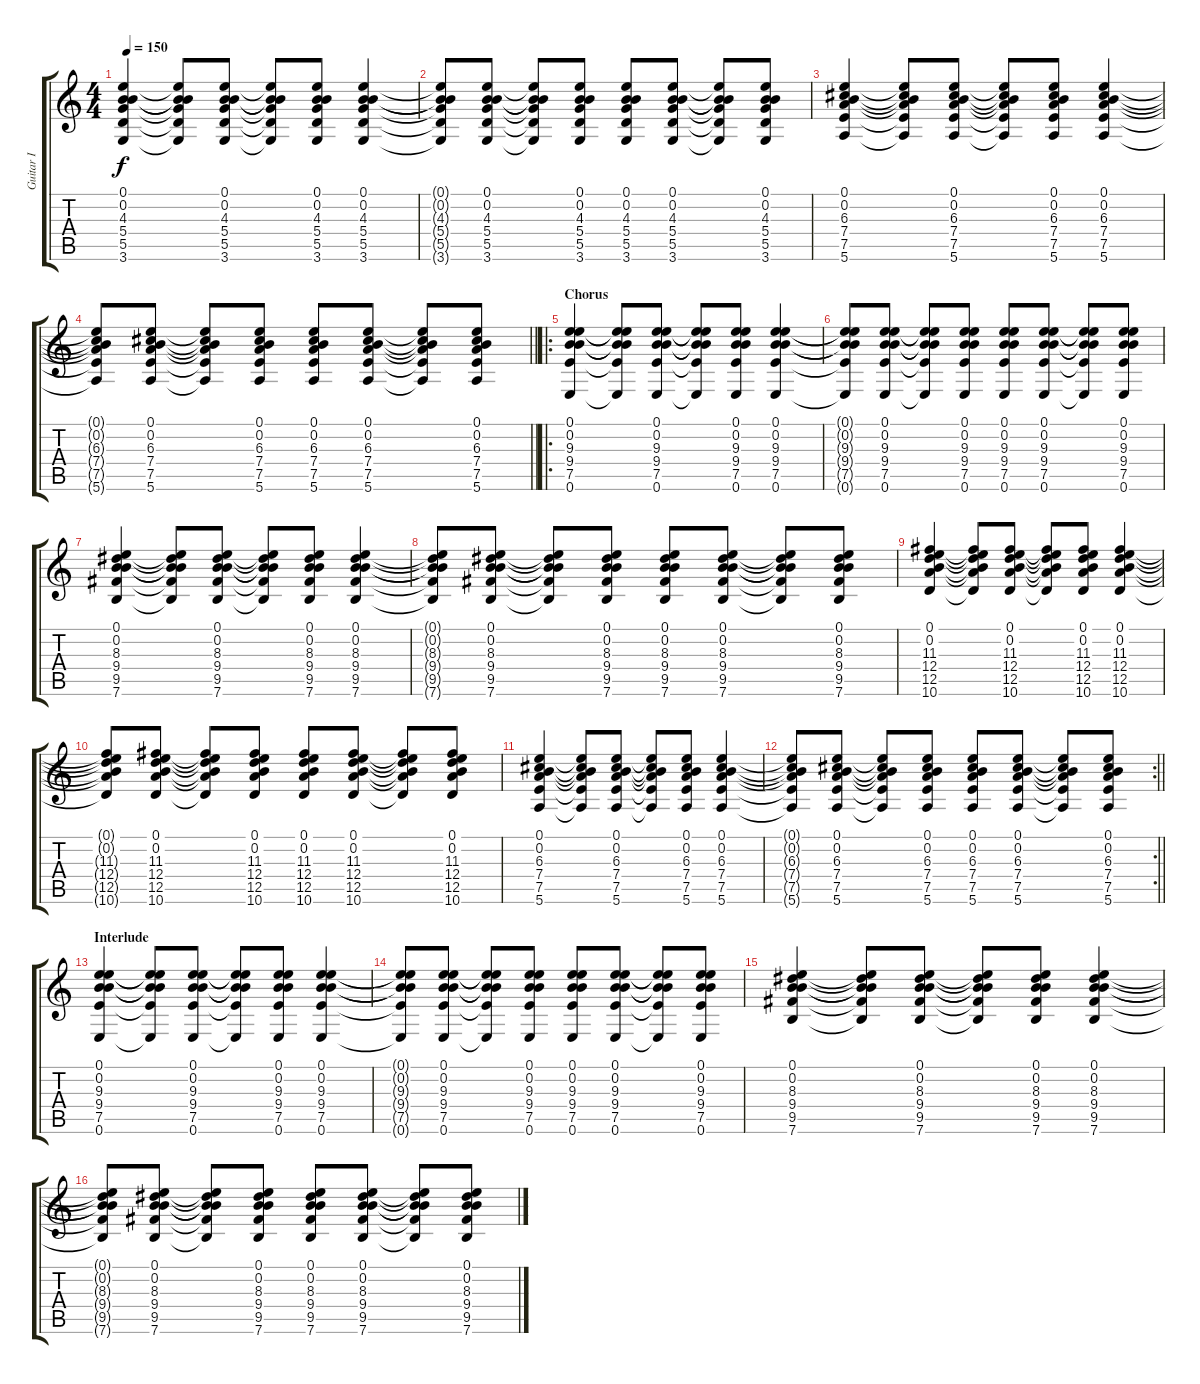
\track ("Guitar I" "Guitar I") {instrument acousticguitarsteel}
\staff {score tabs}
\tuning (E4 B3 G3 D3 A2 E2) {hide}
\ts (4 4)
\tempo 150
\clef g2
\ks c
(0.1 0.2 4.3 5.4 5.5 3.6).4{dy f} (0.1{t} 0.2{t} 4.3{t} 5.4{t} 5.5{t} 3.6{t}).8 (0.1 0.2 4.3 5.4 5.5 3.6).8 (0.1{t} 0.2{t} 4.3{t} 5.4{t} 5.5{t} 3.6{t}).8 (0.1 0.2 4.3 5.4 5.5 3.6).8 (0.1 0.2 4.3 5.4 5.5 3.6).4 |
(0.1{t} 0.2{t} 4.3{t} 5.4{t} 5.5{t} 3.6{t}).8 (0.1 0.2 4.3 5.4 5.5 3.6).8 (0.1{t} 0.2{t} 4.3{t} 5.4{t} 5.5{t} 3.6{t}).8 (0.1 0.2 4.3 5.4 5.5 3.6).8 (0.1 0.2 4.3 5.4 5.5 3.6).8 (0.1 0.2 4.3 5.4 5.5 3.6).8 (0.1{t} 0.2{t} 4.3{t} 5.4{t} 5.5{t} 3.6{t}).8 (0.1 0.2 4.3 5.4 5.5 3.6).8 |
(0.1 0.2 6.3 7.4 7.5 5.6).4 (0.1{t} 0.2{t} 6.3{t} 7.4{t} 7.5{t} 5.6{t}).8 (0.1 0.2 6.3 7.4 7.5 5.6).8 (0.1{t} 0.2{t} 6.3{t} 7.4{t} 7.5{t} 5.6{t}).8 (0.1 0.2 6.3 7.4 7.5 5.6).8 (0.1 0.2 6.3 7.4 7.5 5.6).4 |
\barLineRight lightlight
(0.1{t} 0.2{t} 6.3{t} 7.4{t} 7.5{t} 5.6{t}).8 (0.1 0.2 6.3 7.4 7.5 5.6).8 (0.1{t} 0.2{t} 6.3{t} 7.4{t} 7.5{t} 5.6{t}).8 (0.1 0.2 6.3 7.4 7.5 5.6).8 (0.1 0.2 6.3 7.4 7.5 5.6).8 (0.1 0.2 6.3 7.4 7.5 5.6).8 (0.1{t} 0.2{t} 6.3{t} 7.4{t} 7.5{t} 5.6{t}).8 (0.1 0.2 6.3 7.4 7.5 5.6).8 |
\ro
\section ("" "Chorus")
(0.1 0.2 9.3 9.4 7.5 0.6).4 (0.1{t} 0.2{t} 9.3{t} 9.4{t} 7.5{t} 0.6{t}).8 (0.1 0.2 9.3 9.4 7.5 0.6).8 (0.1{t} 0.2{t} 9.3{t} 9.4{t} 7.5{t} 0.6{t}).8 (0.1 0.2 9.3 9.4 7.5 0.6).8 (0.1 0.2 9.3 9.4 7.5 0.6).4 |
(0.1{t} 0.2{t} 9.3{t} 9.4{t} 7.5{t} 0.6{t}).8 (0.1 0.2 9.3 9.4 7.5 0.6).8 (0.1{t} 0.2{t} 9.3{t} 9.4{t} 7.5{t} 0.6{t}).8 (0.1 0.2 9.3 9.4 7.5 0.6).8 (0.1 0.2 9.3 9.4 7.5 0.6).8 (0.1 0.2 9.3 9.4 7.5 0.6).8 (0.1{t} 0.2{t} 9.3{t} 9.4{t} 7.5{t} 0.6{t}).8 (0.1 0.2 9.3 9.4 7.5 0.6).8 |
(0.1 0.2 8.3 9.4 9.5 7.6).4 (0.1{t} 0.2{t} 8.3{t} 9.4{t} 9.5{t} 7.6{t}).8 (0.1 0.2 8.3 9.4 9.5 7.6).8 (0.1{t} 0.2{t} 8.3{t} 9.4{t} 9.5{t} 7.6{t}).8 (0.1 0.2 8.3 9.4 9.5 7.6).8 (0.1 0.2 8.3 9.4 9.5 7.6).4 |
(0.1{t} 0.2{t} 8.3{t} 9.4{t} 9.5{t} 7.6{t}).8 (0.1 0.2 8.3 9.4 9.5 7.6).8 (0.1{t} 0.2{t} 8.3{t} 9.4{t} 9.5{t} 7.6{t}).8 (0.1 0.2 8.3 9.4 9.5 7.6).8 (0.1 0.2 8.3 9.4 9.5 7.6).8 (0.1 0.2 8.3 9.4 9.5 7.6).8 (0.1{t} 0.2{t} 8.3{t} 9.4{t} 9.5{t} 7.6{t}).8 (0.1 0.2 8.3 9.4 9.5 7.6).8 |
(0.1 0.2 11.3 12.4 12.5 10.6).4 (0.1{t} 0.2{t} 11.3{t} 12.4{t} 12.5{t} 10.6{t}).8 (0.1 0.2 11.3 12.4 12.5 10.6).8 (0.1{t} 0.2{t} 11.3{t} 12.4{t} 12.5{t} 10.6{t}).8 (0.1 0.2 11.3 12.4 12.5 10.6).8 (0.1 0.2 11.3 12.4 12.5 10.6).4 |
(0.1{t} 0.2{t} 11.3{t} 12.4{t} 12.5{t} 10.6{t}).8 (0.1 0.2 11.3 12.4 12.5 10.6).8 (0.1{t} 0.2{t} 11.3{t} 12.4{t} 12.5{t} 10.6{t}).8 (0.1 0.2 11.3 12.4 12.5 10.6).8 (0.1 0.2 11.3 12.4 12.5 10.6).8 (0.1 0.2 11.3 12.4 12.5 10.6).8 (0.1{t} 0.2{t} 11.3{t} 12.4{t} 12.5{t} 10.6{t}).8 (0.1 0.2 11.3 12.4 12.5 10.6).8 |
(0.1 0.2 6.3 7.4 7.5 5.6).4 (0.1{t} 0.2{t} 6.3{t} 7.4{t} 7.5{t} 5.6{t}).8 (0.1 0.2 6.3 7.4 7.5 5.6).8 (0.1{t} 0.2{t} 6.3{t} 7.4{t} 7.5{t} 5.6{t}).8 (0.1 0.2 6.3 7.4 7.5 5.6).8 (0.1 0.2 6.3 7.4 7.5 5.6).4 |
\rc 2
\barLineRight lightlight
(0.1{t} 0.2{t} 6.3{t} 7.4{t} 7.5{t} 5.6{t}).8 (0.1 0.2 6.3 7.4 7.5 5.6).8 (0.1{t} 0.2{t} 6.3{t} 7.4{t} 7.5{t} 5.6{t}).8 (0.1 0.2 6.3 7.4 7.5 5.6).8 (0.1 0.2 6.3 7.4 7.5 5.6).8 (0.1 0.2 6.3 7.4 7.5 5.6).8 (0.1{t} 0.2{t} 6.3{t} 7.4{t} 7.5{t} 5.6{t}).8 (0.1 0.2 6.3 7.4 7.5 5.6).8 |
\section ("" "Interlude")
(0.1 0.2 9.3 9.4 7.5 0.6).4 (0.1{t} 0.2{t} 9.3{t} 9.4{t} 7.5{t} 0.6{t}).8 (0.1 0.2 9.3 9.4 7.5 0.6).8 (0.1{t} 0.2{t} 9.3{t} 9.4{t} 7.5{t} 0.6{t}).8 (0.1 0.2 9.3 9.4 7.5 0.6).8 (0.1 0.2 9.3 9.4 7.5 0.6).4 |
(0.1{t} 0.2{t} 9.3{t} 9.4{t} 7.5{t} 0.6{t}).8 (0.1 0.2 9.3 9.4 7.5 0.6).8 (0.1{t} 0.2{t} 9.3{t} 9.4{t} 7.5{t} 0.6{t}).8 (0.1 0.2 9.3 9.4 7.5 0.6).8 (0.1 0.2 9.3 9.4 7.5 0.6).8 (0.1 0.2 9.3 9.4 7.5 0.6).8 (0.1{t} 0.2{t} 9.3{t} 9.4{t} 7.5{t} 0.6{t}).8 (0.1 0.2 9.3 9.4 7.5 0.6).8 |
(0.1 0.2 8.3 9.4 9.5 7.6).4 (0.1{t} 0.2{t} 8.3{t} 9.4{t} 9.5{t} 7.6{t}).8 (0.1 0.2 8.3 9.4 9.5 7.6).8 (0.1{t} 0.2{t} 8.3{t} 9.4{t} 9.5{t} 7.6{t}).8 (0.1 0.2 8.3 9.4 9.5 7.6).8 (0.1 0.2 8.3 9.4 9.5 7.6).4 |
(0.1{t} 0.2{t} 8.3{t} 9.4{t} 9.5{t} 7.6{t}).8 (0.1 0.2 8.3 9.4 9.5 7.6).8 (0.1{t} 0.2{t} 8.3{t} 9.4{t} 9.5{t} 7.6{t}).8 (0.1 0.2 8.3 9.4 9.5 7.6).8 (0.1 0.2 8.3 9.4 9.5 7.6).8 (0.1 0.2 8.3 9.4 9.5 7.6).8 (0.1{t} 0.2{t} 8.3{t} 9.4{t} 9.5{t} 7.6{t}).8 (0.1 0.2 8.3 9.4 9.5 7.6).8
